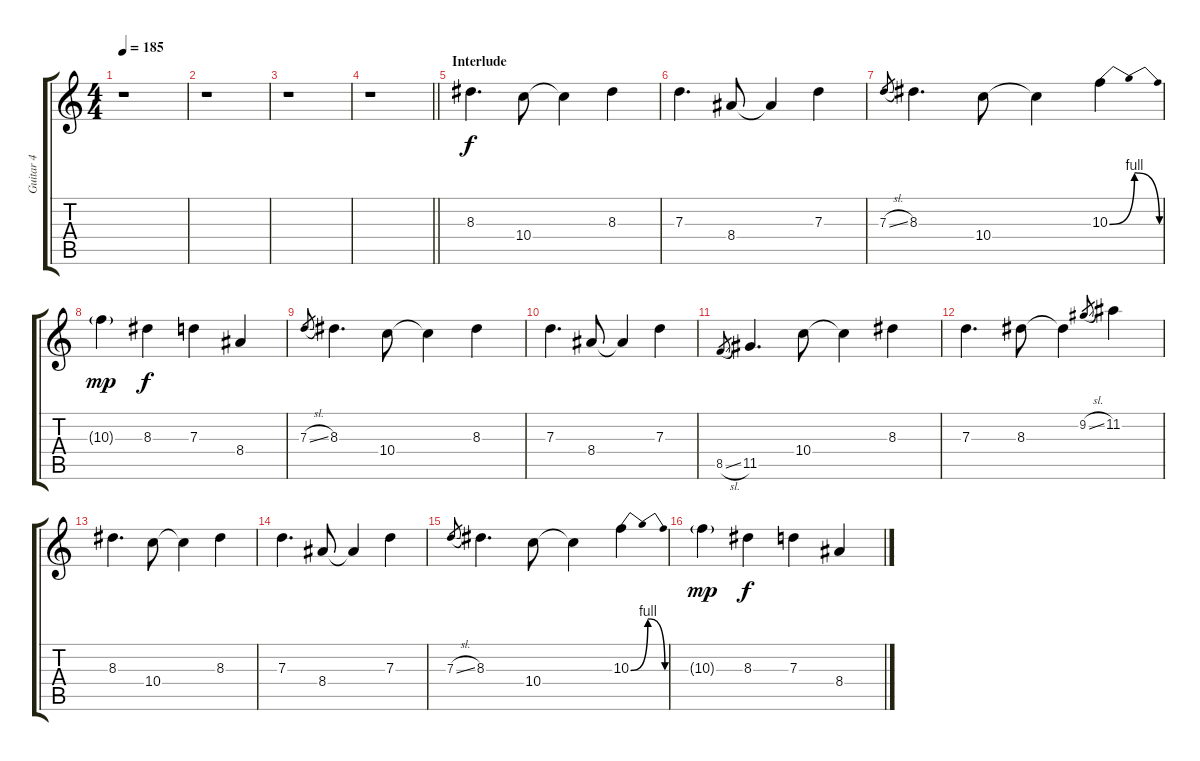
\track ("Guitar 4" "Guitar 4") {instrument distortionguitar}
\staff {score tabs}
\tuning (E4 B3 G3 D3 A2 D2) {hide}
\ts (4 4)
\tempo 185
\clef g2
\ks c
r.1{dy f} |
r.1 |
r.1 |
\barLineRight lightlight
r.1 |
\section ("" "Interlude")
8.3.4{d} 10.4.8 10.4{t}.4 8.3.4 |
7.3.4{d} 8.4.8 8.4{t}.4 7.3.4 |
7.3{sl}.8{gr} 8.3.4{d} 10.4.8 10.4{t}.4 10.3{be (bendrelease 0 0 15 4 15 4 60 0)}.4 |
10.3{g}.4{dy mp} 8.3.4{dy f} 7.3.4 8.4.4 |
7.3{sl}.8{gr} 8.3.4{d} 10.4.8 10.4{t}.4 8.3.4 |
7.3.4{d} 8.4.8 8.4{t}.4 7.3.4 |
8.5{sl}.8{gr} 11.5.4{d} 10.4.8 10.4{t}.4 8.3.4 |
7.3.4{d} 8.3.8 8.3{t}.4 9.2{sl}.8{gr} 11.2.4 |
8.3.4{d} 10.4.8 10.4{t}.4 8.3.4 |
7.3.4{d} 8.4.8 8.4{t}.4 7.3.4 |
7.3{sl}.8{gr} 8.3.4{d} 10.4.8 10.4{t}.4 10.3{be (bendrelease 0 0 15 4 15 4 60 0)}.4 |
10.3{g}.4{dy mp} 8.3.4{dy f} 7.3.4 8.4.4
